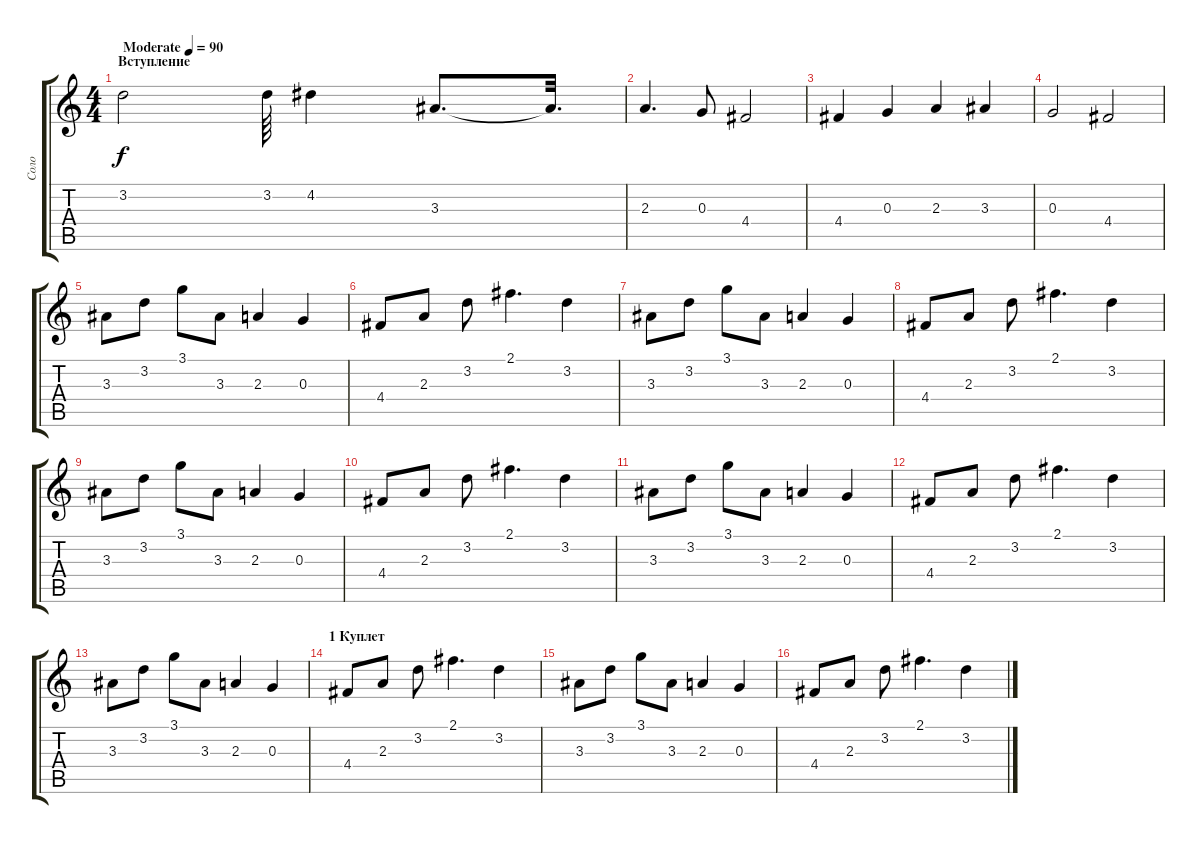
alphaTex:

\track ("Соло" "Соло") {instrument electricguitarjazz}
\staff {score tabs}
\tuning (E4 B3 G3 D3 A2 E2) {hide}
\ts (4 4)
\section ("" "Вступление")
\tempo (90 "Moderate")
\clef g2
\ks c
3.2.2{dy f instrument electricguitarjazz} 3.2.64 4.2.4 3.3.8{d} 3.3{t}.32{d} |
2.3.4{d} 0.3.8 4.4.2 |
4.4.4 0.3.4 2.3.4 3.3.4 |
0.3.2 4.4.2 |
3.3.8 3.2.8 3.1.8 3.3.8 2.3.4 0.3.4 |
4.4.8 2.3.8 3.2.8 2.1.4{d} 3.2.4 |
3.3.8 3.2.8 3.1.8 3.3.8 2.3.4 0.3.4 |
4.4.8 2.3.8 3.2.8 2.1.4{d} 3.2.4 |
3.3.8 3.2.8 3.1.8 3.3.8 2.3.4 0.3.4 |
4.4.8 2.3.8 3.2.8 2.1.4{d} 3.2.4 |
3.3.8 3.2.8 3.1.8 3.3.8 2.3.4 0.3.4 |
4.4.8 2.3.8 3.2.8 2.1.4{d} 3.2.4 |
3.3.8 3.2.8 3.1.8 3.3.8 2.3.4 0.3.4 |
\section ("" "1 Куплет")
4.4.8 2.3.8 3.2.8 2.1.4{d} 3.2.4 |
3.3.8 3.2.8 3.1.8 3.3.8 2.3.4 0.3.4 |
4.4.8 2.3.8 3.2.8 2.1.4{d} 3.2.4
